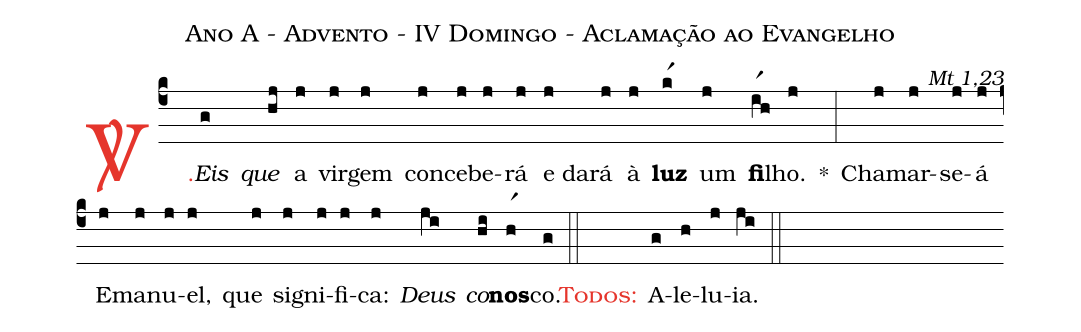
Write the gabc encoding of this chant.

name: Ano A - Advento - IV Domingo - Aclamação ao Evangelho;
commentary: Mt 1,23;
%%
(c4)

<c><sp>V/</sp>.</c>() <i>Eis</i>(g) <i>que</i>(hj) a(j) vir(j)gem(j) con(j)ce(j)be(j)rá(j) e da(j)rá(j) à(j) <b>luz</b>(kr1) um(j) <b>fi</b>(ir1h)lho.(j) *(:)
Cha(j)mar-(j)se-(j)á(j) E(j)ma(j)nu(j)el,(j) que(j) sig(j)ni(j)fi(j)ca:(j) <i>Deus</i>(ji) <i>co</i>(hi)<b>nos</b>(hr1)co.(g)

(::)

<c><sc>Todos</sc>:</c>() A(g)le(h)lu(j)ia.(ji)

(::)
